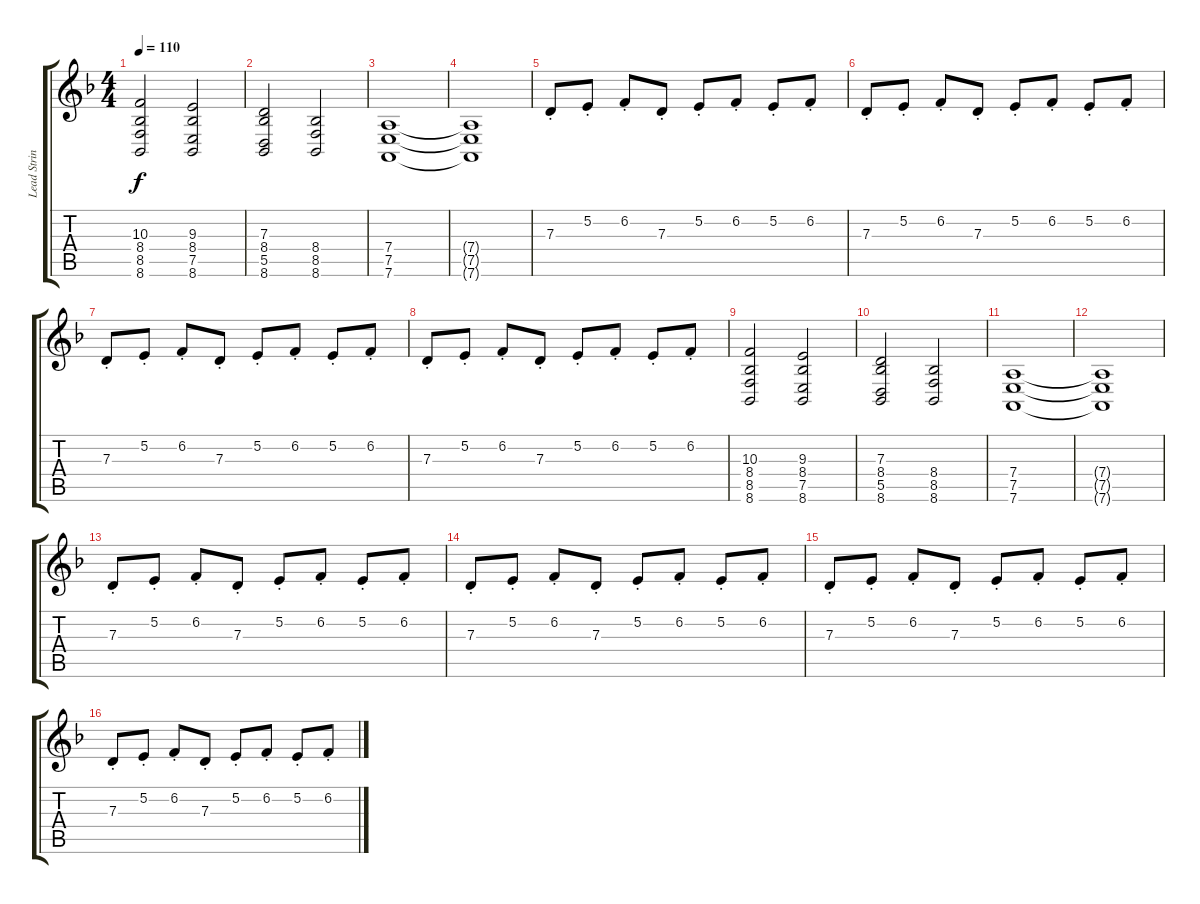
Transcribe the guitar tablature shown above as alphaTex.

\track ("Lead Strings" "Lead Strin") {instrument stringensemble1}
\staff {score tabs}
\tuning (E4 B3 G3 D3 A2 D2) {hide}
\ts (4 4)
\tempo 110
\clef g2
\ks dminor
(10.3 8.4 8.5 8.6).2{dy f} (9.3 8.4 7.5 8.6).2 |
(7.3 8.4 5.5 8.6).2 (8.4 8.5 8.6).2 |
(7.4 7.5 7.6).1 |
(7.4{t} 7.5{t} 7.6{t}).1 |
7.3{st}.8 5.2{st}.8 6.2{st}.8 7.3{st}.8 5.2{st}.8 6.2{st}.8 5.2{st}.8 6.2{st}.8 |
7.3{st}.8 5.2{st}.8 6.2{st}.8 7.3{st}.8 5.2{st}.8 6.2{st}.8 5.2{st}.8 6.2{st}.8 |
7.3{st}.8 5.2{st}.8 6.2{st}.8 7.3{st}.8 5.2{st}.8 6.2{st}.8 5.2{st}.8 6.2{st}.8 |
7.3{st}.8 5.2{st}.8 6.2{st}.8 7.3{st}.8 5.2{st}.8 6.2{st}.8 5.2{st}.8 6.2{st}.8 |
(10.3 8.4 8.5 8.6).2 (9.3 8.4 7.5 8.6).2 |
(7.3 8.4 5.5 8.6).2 (8.4 8.5 8.6).2 |
(7.4 7.5 7.6).1 |
(7.4{t} 7.5{t} 7.6{t}).1 |
7.3{st}.8 5.2{st}.8 6.2{st}.8 7.3{st}.8 5.2{st}.8 6.2{st}.8 5.2{st}.8 6.2{st}.8 |
7.3{st}.8 5.2{st}.8 6.2{st}.8 7.3{st}.8 5.2{st}.8 6.2{st}.8 5.2{st}.8 6.2{st}.8 |
7.3{st}.8 5.2{st}.8 6.2{st}.8 7.3{st}.8 5.2{st}.8 6.2{st}.8 5.2{st}.8 6.2{st}.8 |
7.3{st}.8 5.2{st}.8 6.2{st}.8 7.3{st}.8 5.2{st}.8 6.2{st}.8 5.2{st}.8 6.2{st}.8
